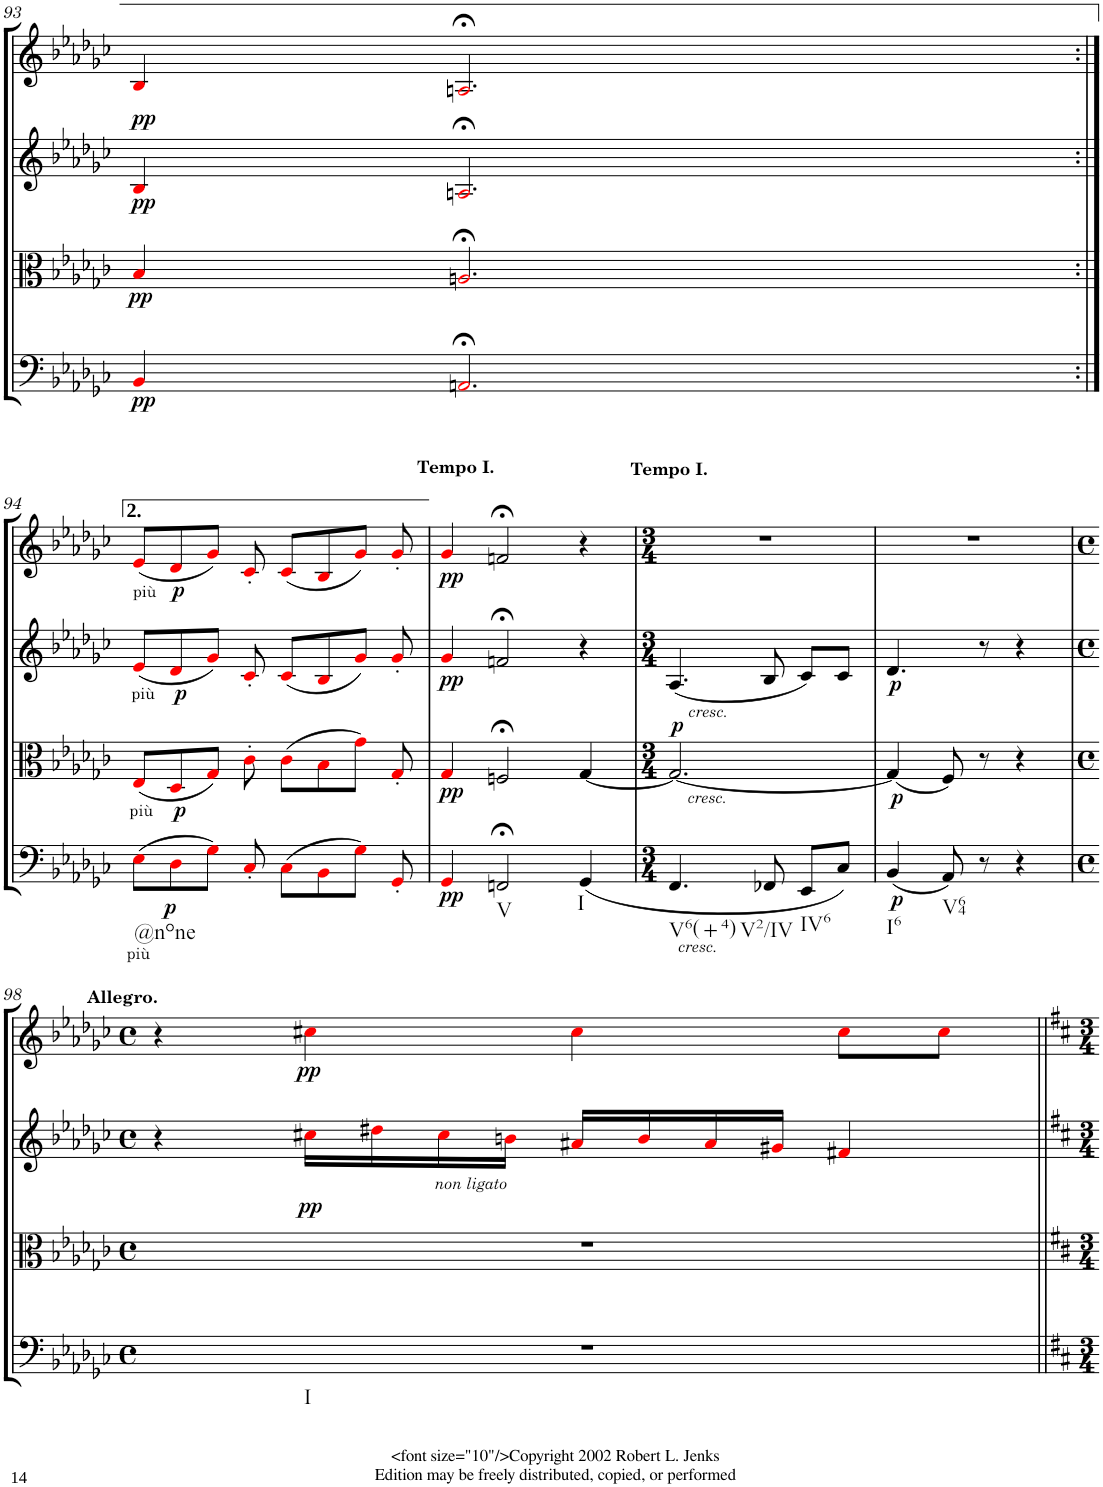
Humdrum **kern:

**kern	**dynam	**kern	**dynam	**kern	**dynam	**kern	**dynam
*part4	*part4	*part3	*part3	*part2	*part2	*part1	*part1
*staff4	*staff4	*staff3	*staff3	*staff2	*staff2	*staff1	*staff1
*I"Violoncello.	*	*I"Viola.	*	*I"Violino II.	*	*I"Violino I.	*
*I'Vc	*	*I'Vla	*	*I'Vln	*	*I'Vln	*
!!LO:PB:g=z
*clefC4	*	*clefC3	*	*clefG2	*	*clefG2	*
*k[b-e-a-d-g-c-]	*	*k[b-e-a-d-g-c-]	*	*k[b-e-a-d-g-c-]	*	*k[b-e-a-d-g-c-]	*
*G-:	*	*G-:	*	*G-:	*	*G-:	*
*M4/4	*	*M4/4	*	*M4/4	*	*M4/4	*
*met(c)	*	*met(c)	*	*met(c)	*	*met(c)	*
=93	=93	=93	=93	=93	=93	=93	=93
!	!LO:DY:b	!	!LO:DY:b	!	!LO:DY:b	!	!
!	!	!	!	!	!LO:DY:n=1:a	!	!
4BB-i/	pp	4B-i/	pp	4B-i/	pp pp	4B-i/	.
2.AAn;<i/	.	2.An;<i/	.	2.An;<i/	.	2.An;<i/	.
!!LO:LB:g=z
=94:|!	=94:|!	=94:|!	=94:|!	=94:|!	=94:|!	=94:|!	=94:|!
!	!	!	!	!	!	!LO:TX:b:t=più	!
!	!	!	!	!LO:TX:b:t=più	!	!	!
!	!	!LO:TX:b:t=più	!	!	!	!	!
!LO:TX:b:t=più	!	!	!	!	!	!	!
!LO:TX:b:t=@none	!	!	!	!	!	!	!
(8E-i\L	.	(8E-i/L	.	(8e-i/L	.	(8e-i/L	.
!	!LO:DY:b	!	!LO:DY:b	!	!LO:DY:b	!	!LO:DY:b
8D-i\	p	8D-i/	p	8d-i/	p	8d-i/	p
8G-i\J)	.	8G-i/J)	.	8g-i/J)	.	8g-i/J)	.
8C-'i/	.	8c-'i\	.	8c-'i/	.	8c-'i/	.
(8C-i\L	.	(8c-i\L	.	(8c-i/L	.	(8c-i/L	.
8BB-i\	.	8B-i\	.	8B-i/	.	8B-i/	.
8G-i\J)	.	8g-i\J)	.	8g-i/J)	.	8g-i/J)	.
8GG-'i/	.	8G-'i/	.	8g-'i/	.	8g-'i/	.
=95	=95	=95	=95	=95	=95	=95	=95
!	!	!	!	!	!	!LO:TX:a:B:t=Tempo I.	!
!	!LO:DY:b	!	!LO:DY:b	!	!LO:DY:b	!	!LO:DY:b
4GG-i/	pp	4G-i/	pp	4g-i/	pp	4g-i/	pp
!LO:TX:b:t=V	!	!	!	!	!	!	!
2FFn;</	.	2Fn;</	.	2fn;</	.	2fn;</	.
!LO:TX:b:t=I	!	!	!	!	!	!	!
(4GG-/	.	[4G-/	.	4r	.	4r	.
=96	=96	=96	=96	=96	=96	=96	=96
*M3/4	*	*M3/4	*	*M3/4	*	*M3/4	*
!	!	!	!	!	!	!LO:TX:a:B:t=Tempo I.	!
!	!	!	!	!LO:TX:b:i:t=cresc.	!	!	!
!	!	!LO:TX:b:i:t=cresc.	!	!	!	!	!
!LO:TX:b:i:t=cresc.	!	!	!	!	!	!	!
!LO:TX:b:t=V6(+4)	!	!	!	!	!	!	!
!LO:TX:b:t=V2/IV	!	!	!	!	!	!	!
!	!	!	!LO:DY:a	!	!	!	!
4.FF/	.	2.G-/_	p	(4.A-/	.	2.r	.
8FF-X/	.	.	.	8B-/	.	.	.
!LO:TX:b:t=IV6	!	!	!	!	!	!	!
8EE-/L	.	.	.	8c-/L)	.	.	.
8C-/J)	.	.	.	8c-/J	.	.	.
=97	=97	=97	=97	=97	=97	=97	=97
!LO:TX:b:t=I6	!	!	!	!	!	!	!
!	!LO:DY:b	!	!LO:DY:b	!	!LO:DY:b	!	!
(4BB-/	p	(4G-/]	p	4.d-/	p	2.r	.
!LO:TX:b:t=V64	!	!	!	!	!	!	!
8AA-/)	.	8F/)	.	.	.	.	.
8r	.	8r	.	8r	.	.	.
4r	.	4r	.	4r	.	.	.
!!LO:LB:g=z
=98	=98	=98	=98	=98	=98	=98	=98
*M4/4	*	*M4/4	*	*M4/4	*	*M4/4	*
*met(c)	*	*met(c)	*	*met(c)	*	*met(c)	*
!	!	!	!	!	!	!LO:TX:a:B:t=Allegro.	!
!LO:TX:b:t=I	!	!	!	!	!	!	!
!	!	!	!LO:DY:a	!	!	!	!
1r	.	1r	pp	4r	.	4r	.
!	!	!	!	!	!	!	!LO:DY:b
.	.	.	.	16cc#Xi\LL	.	4cc#Xi\	pp
.	.	.	.	16dd#Xi\	.	.	.
!	!	!	!	!LO:TX:b:i:t=non ligato	!	!	!
.	.	.	.	16cc#i\	.	.	.
.	.	.	.	16bni\JJ	.	.	.
.	.	.	.	16a#Xi/LL	.	4cc#i\	.
.	.	.	.	16bi/	.	.	.
.	.	.	.	16a#i/	.	.	.
.	.	.	.	16g#Xi/JJ	.	.	.
.	.	.	.	4f#Xi/	.	8cc#i\L	.
.	.	.	.	.	.	8cc#i\J	.
=||	=||	=||	=||	=||	=||	=||	=||
*-	*-	*-	*-	*-	*-	*-	*-
